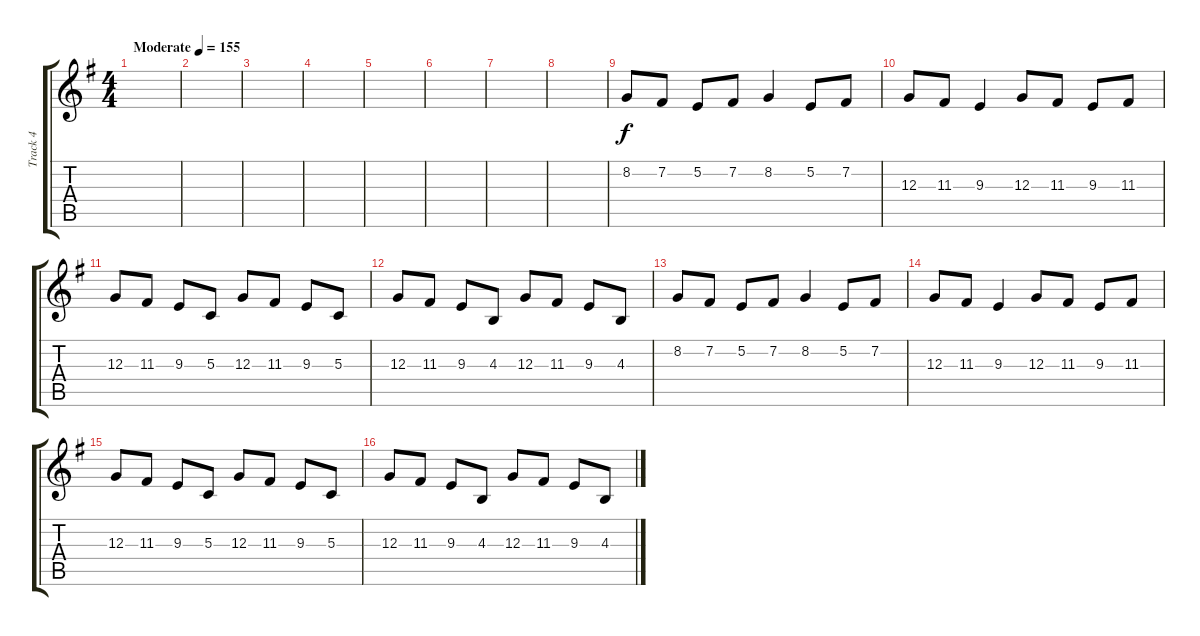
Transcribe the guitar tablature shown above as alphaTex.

\track ("Track 4" "Track 4") {instrument musicbox}
\staff {score tabs}
\tuning (E4 B3 G3 D3 A2 E2) {hide}
\ts (4 4)
\tempo (155 "Moderate")
\clef g2
\ks eminor
|
|
|
|
|
|
|
|
8.2.8 7.2.8 5.2.8 7.2.8 8.2.4 5.2.8 7.2.8 |
12.3.8 11.3.8 9.3.4 12.3.8 11.3.8 9.3.8 11.3.8 |
12.3.8 11.3.8 9.3.8 5.3.8 12.3.8 11.3.8 9.3.8 5.3.8 |
12.3.8 11.3.8 9.3.8 4.3.8 12.3.8 11.3.8 9.3.8 4.3.8 |
8.2.8 7.2.8 5.2.8 7.2.8 8.2.4 5.2.8 7.2.8 |
12.3.8 11.3.8 9.3.4 12.3.8 11.3.8 9.3.8 11.3.8 |
12.3.8 11.3.8 9.3.8 5.3.8 12.3.8 11.3.8 9.3.8 5.3.8 |
12.3.8 11.3.8 9.3.8 4.3.8 12.3.8 11.3.8 9.3.8 4.3.8
